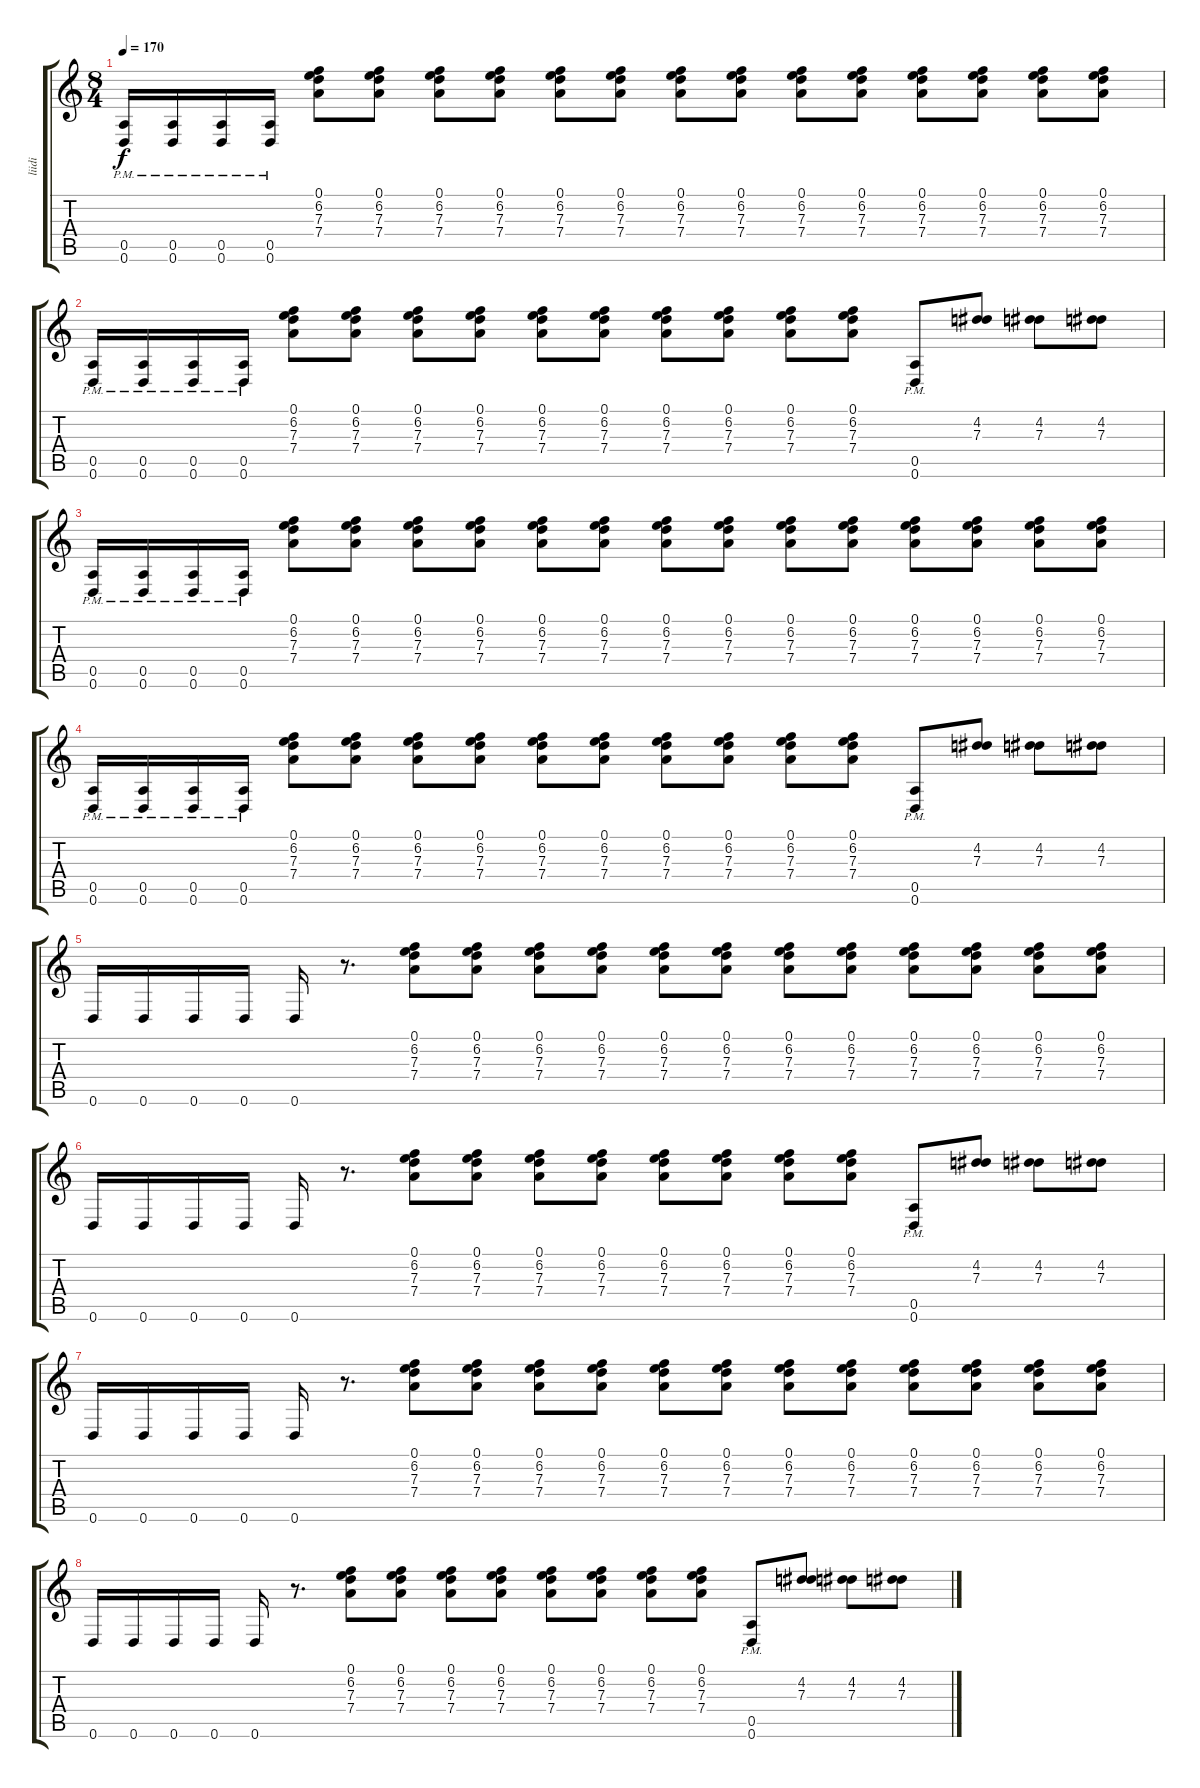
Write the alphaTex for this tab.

\track ("liidi" "liidi") {instrument distortionguitar}
\staff {score tabs}
\tuning (E4 B3 G3 D3 A2 D2) {hide}
\ts (8 4)
\tempo 170
\clef g2
\ks c
(0.5{pm} 0.6{pm}).16{dy f instrument distortionguitar} (0.5{pm} 0.6{pm}).16 (0.5{pm} 0.6{pm}).16 (0.5{pm} 0.6{pm}).16 (0.1 6.2 7.3 7.4).8 (0.1 6.2 7.3 7.4).8 (0.1 6.2 7.3 7.4).8 (0.1 6.2 7.3 7.4).8 (0.1 6.2 7.3 7.4).8 (0.1 6.2 7.3 7.4).8 (0.1 6.2 7.3 7.4).8 (0.1 6.2 7.3 7.4).8 (0.1 6.2 7.3 7.4).8 (0.1 6.2 7.3 7.4).8 (0.1 6.2 7.3 7.4).8 (0.1 6.2 7.3 7.4).8 (0.1 6.2 7.3 7.4).8 (0.1 6.2 7.3 7.4).8 |
(0.5{pm} 0.6{pm}).16 (0.5{pm} 0.6{pm}).16 (0.5{pm} 0.6{pm}).16 (0.5{pm} 0.6{pm}).16 (0.1 6.2 7.3 7.4).8 (0.1 6.2 7.3 7.4).8 (0.1 6.2 7.3 7.4).8 (0.1 6.2 7.3 7.4).8 (0.1 6.2 7.3 7.4).8 (0.1 6.2 7.3 7.4).8 (0.1 6.2 7.3 7.4).8 (0.1 6.2 7.3 7.4).8 (0.1 6.2 7.3 7.4).8 (0.1 6.2 7.3 7.4).8 (0.5{pm} 0.6{pm}).8 (4.2 7.3).8 (4.2 7.3).8 (4.2 7.3).8 |
(0.5{pm} 0.6{pm}).16 (0.5{pm} 0.6{pm}).16 (0.5{pm} 0.6{pm}).16 (0.5{pm} 0.6{pm}).16 (0.1 6.2 7.3 7.4).8 (0.1 6.2 7.3 7.4).8 (0.1 6.2 7.3 7.4).8 (0.1 6.2 7.3 7.4).8 (0.1 6.2 7.3 7.4).8 (0.1 6.2 7.3 7.4).8 (0.1 6.2 7.3 7.4).8 (0.1 6.2 7.3 7.4).8 (0.1 6.2 7.3 7.4).8 (0.1 6.2 7.3 7.4).8 (0.1 6.2 7.3 7.4).8 (0.1 6.2 7.3 7.4).8 (0.1 6.2 7.3 7.4).8 (0.1 6.2 7.3 7.4).8 |
(0.5{pm} 0.6{pm}).16 (0.5{pm} 0.6{pm}).16 (0.5{pm} 0.6{pm}).16 (0.5{pm} 0.6{pm}).16 (0.1 6.2 7.3 7.4).8 (0.1 6.2 7.3 7.4).8 (0.1 6.2 7.3 7.4).8 (0.1 6.2 7.3 7.4).8 (0.1 6.2 7.3 7.4).8 (0.1 6.2 7.3 7.4).8 (0.1 6.2 7.3 7.4).8 (0.1 6.2 7.3 7.4).8 (0.1 6.2 7.3 7.4).8 (0.1 6.2 7.3 7.4).8 (0.5{pm} 0.6{pm}).8 (4.2 7.3).8 (4.2 7.3).8 (4.2 7.3).8 |
0.6.16 0.6.16 0.6.16 0.6.16 0.6.16 r.8{d} (0.1 6.2 7.3 7.4).8 (0.1 6.2 7.3 7.4).8 (0.1 6.2 7.3 7.4).8 (0.1 6.2 7.3 7.4).8 (0.1 6.2 7.3 7.4).8 (0.1 6.2 7.3 7.4).8 (0.1 6.2 7.3 7.4).8 (0.1 6.2 7.3 7.4).8 (0.1 6.2 7.3 7.4).8 (0.1 6.2 7.3 7.4).8 (0.1 6.2 7.3 7.4).8 (0.1 6.2 7.3 7.4).8 |
0.6.16 0.6.16 0.6.16 0.6.16 0.6.16 r.8{d} (0.1 6.2 7.3 7.4).8 (0.1 6.2 7.3 7.4).8 (0.1 6.2 7.3 7.4).8 (0.1 6.2 7.3 7.4).8 (0.1 6.2 7.3 7.4).8 (0.1 6.2 7.3 7.4).8 (0.1 6.2 7.3 7.4).8 (0.1 6.2 7.3 7.4).8 (0.5{pm} 0.6{pm}).8 (4.2 7.3).8 (4.2 7.3).8 (4.2 7.3).8 |
0.6.16 0.6.16 0.6.16 0.6.16 0.6.16 r.8{d} (0.1 6.2 7.3 7.4).8 (0.1 6.2 7.3 7.4).8 (0.1 6.2 7.3 7.4).8 (0.1 6.2 7.3 7.4).8 (0.1 6.2 7.3 7.4).8 (0.1 6.2 7.3 7.4).8 (0.1 6.2 7.3 7.4).8 (0.1 6.2 7.3 7.4).8 (0.1 6.2 7.3 7.4).8 (0.1 6.2 7.3 7.4).8 (0.1 6.2 7.3 7.4).8 (0.1 6.2 7.3 7.4).8 |
0.6.16 0.6.16 0.6.16 0.6.16 0.6.16 r.8{d} (0.1 6.2 7.3 7.4).8 (0.1 6.2 7.3 7.4).8 (0.1 6.2 7.3 7.4).8 (0.1 6.2 7.3 7.4).8 (0.1 6.2 7.3 7.4).8 (0.1 6.2 7.3 7.4).8 (0.1 6.2 7.3 7.4).8 (0.1 6.2 7.3 7.4).8 (0.5{pm} 0.6{pm}).8 (4.2 7.3).8 (4.2 7.3).8 (4.2 7.3).8
